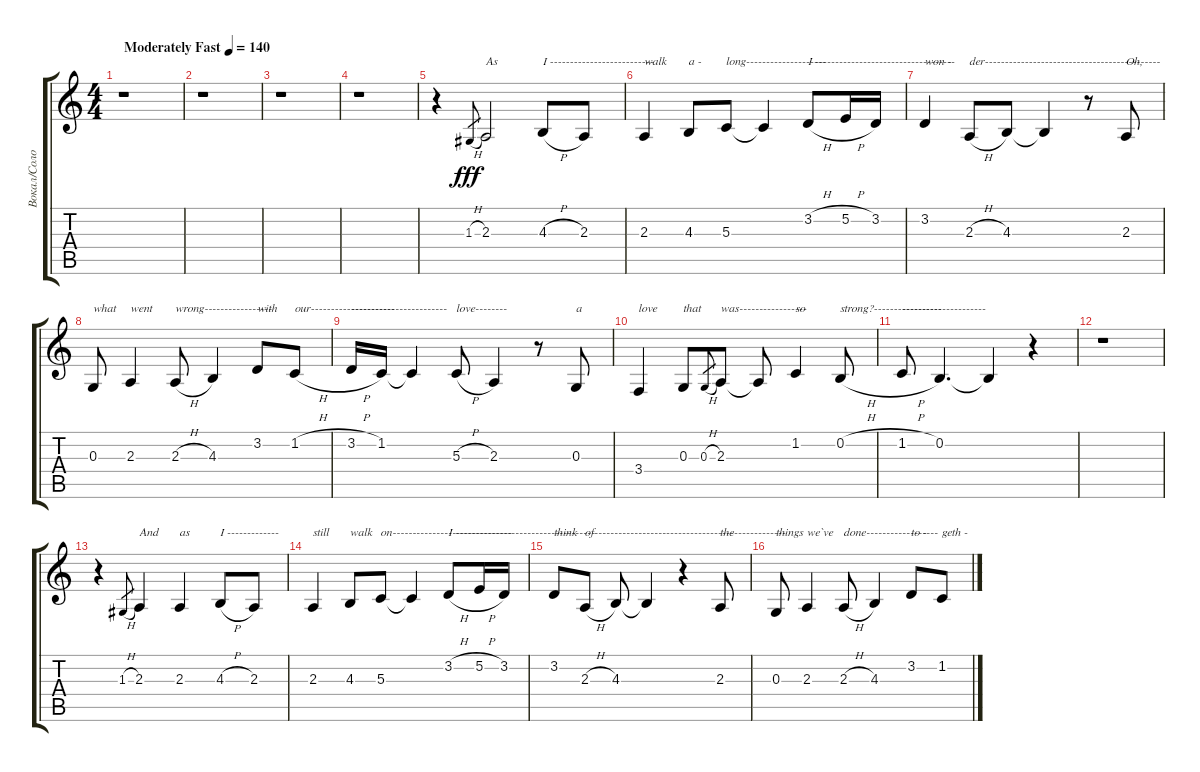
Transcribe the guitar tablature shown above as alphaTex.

\track ("Вокал/Соло" "Вокал/Соло") {instrument accordion}
\staff {score tabs}
\tuning (E4 B3 G3 D3 A2 E2) {hide}
\ts (4 4)
\tempo (140 "Moderately Fast")
\clef g2
\ks aminor
r.1{dy fff instrument accordion} |
r.1 |
r.1 |
r.1 |
r.4 1.3{h}.8{gr} 2.3.2{txt "As"} 4.3{h}.8{txt "I --------------------------"} 2.3.8 |
2.3.4{txt "walk"} 4.3.8{txt "a -"} 5.3.8{txt "long--------------------"} 5.3{t}.4 3.2{h}.8{txt "I -----------------------------------"} 5.2{h}.16 3.2.16 |
3.2.4{txt "won -"} 2.3{h}.8{txt "der--------------------------------------------"} 4.3.8 4.3{t}.4 r.8 2.3.8{txt "Oh,"} |
0.3.8{txt "what"} 2.3.4{txt "went"} 2.3{h}.8{txt "wrong-----------------"} 4.3.4 3.2.8{txt "with"} 1.2{h}.8{txt "our---------------------"} |
3.2{h}.16{txt "------------------------"} 1.2.16 1.2{t}.4 5.3{h}.8{txt "love--------"} 2.3.4 r.8 0.3.8{txt "a"} |
3.4.4{txt "love"} 0.3.8{txt "that"} 0.3{h}.8{gr} 2.3.8{txt "was-----------------"} 2.3{t}.8 1.2.4{txt "so"} 0.2{h}.8{txt "strong?-----------------"} |
1.2{h}.8{txt "---------------------"} 0.2.4{d} 0.2{t}.4 r.4 |
r.1 |
r.4 1.3{h}.8{gr} 2.3.4{txt "And"} 2.3.4{txt "as"} 4.3{h}.8{txt "I -------------"} 2.3.8 |
2.3.4{txt "still"} 4.3.8{txt "walk"} 5.3.8{txt "on------------------------------"} 5.3{t}.4 3.2{h}.8{txt "I -----------------------------------"} 5.2{h}.16 3.2.16 |
3.2.8{txt "think "} 2.3{h}.8{txt "of------------------------------------------------"} 4.3.8 4.3{t}.4 r.4 2.3.8{txt "the"} |
0.3.8{txt "things"} 2.3.4{txt "we`ve"} 2.3{h}.8{txt "done------------------"} 4.3.4 3.2.8{txt "to -"} 1.2{h}.8{txt "geth -"}
